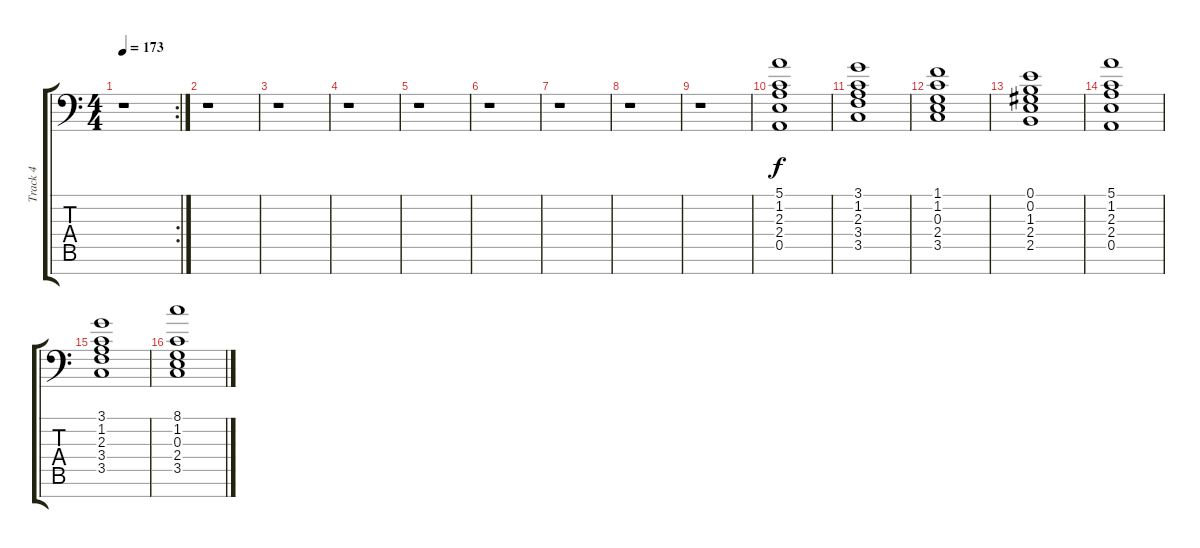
\track ("Track 4" "Track 4") {instrument pad8sweep}
\staff {score tabs}
\tuning (E4 B3 G3 D3 A2 E2 C-1) {hide}
\rc 2
\ts (4 4)
\tempo 173
\clef f4
\ks c
r.1{dy f} |
r.1 |
r.1 |
r.1 |
r.1 |
r.1 |
r.1 |
r.1 |
r.1 |
(5.1 1.2 2.3 2.4 0.5).1 |
(3.1 1.2 2.3 3.4 3.5).1 |
(1.1 1.2 0.3 2.4 3.5).1 |
(0.1 0.2 1.3 2.4 2.5).1 |
(5.1 1.2 2.3 2.4 0.5).1 |
(3.1 1.2 2.3 3.4 3.5).1 |
(8.1 1.2 0.3 2.4 3.5).1
